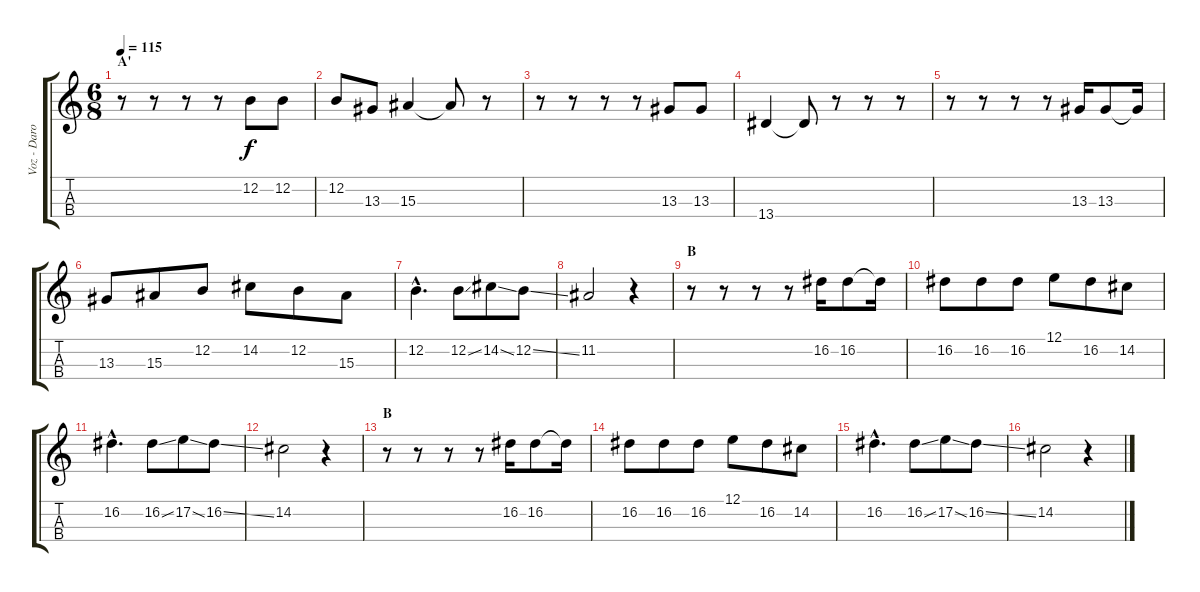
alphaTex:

\track ("Voz - Daron Malakian" "Voz - Daro") {instrument lead6voice}
\staff {score tabs}
\tuning (E4 B3 G3 D3) {hide}
\ts (6 8)
\section ("" "A'")
\tempo 115
\clef g2
\ks c
r.8{dy f} r.8 r.8 r.8 12.2.8 12.2.8 |
12.2.8 13.3.8 15.3.4 15.3{t}.8 r.8 |
r.8 r.8 r.8 r.8 13.3.8 13.3.8 |
13.4.4 13.4{t}.8 r.8 r.8 r.8 |
r.8 r.8 r.8 r.8 13.3.16 13.3.8 13.3{t}.16 |
13.3.8 15.3.8 12.2.8 14.2.8 12.2.8 15.3.8 |
12.2{hac}.4{d} 12.2{ss}.8 14.2{ss}.8 12.2{ss}.8 |
11.2.2 r.4 |
\section ("" "B")
r.8 r.8 r.8 r.8 16.2.16 16.2.8 16.2{t}.16 |
16.2.8 16.2.8 16.2.8 12.1.8 16.2.8 14.2.8 |
16.2{hac}.4{d} 16.2{ss}.8 17.2{ss}.8 16.2{ss}.8 |
14.2.2 r.4 |
\section ("" "B")
r.8 r.8 r.8 r.8 16.2.16 16.2.8 16.2{t}.16 |
16.2.8 16.2.8 16.2.8 12.1.8 16.2.8 14.2.8 |
16.2{hac}.4{d} 16.2{ss}.8 17.2{ss}.8 16.2{ss}.8 |
14.2.2 r.4
